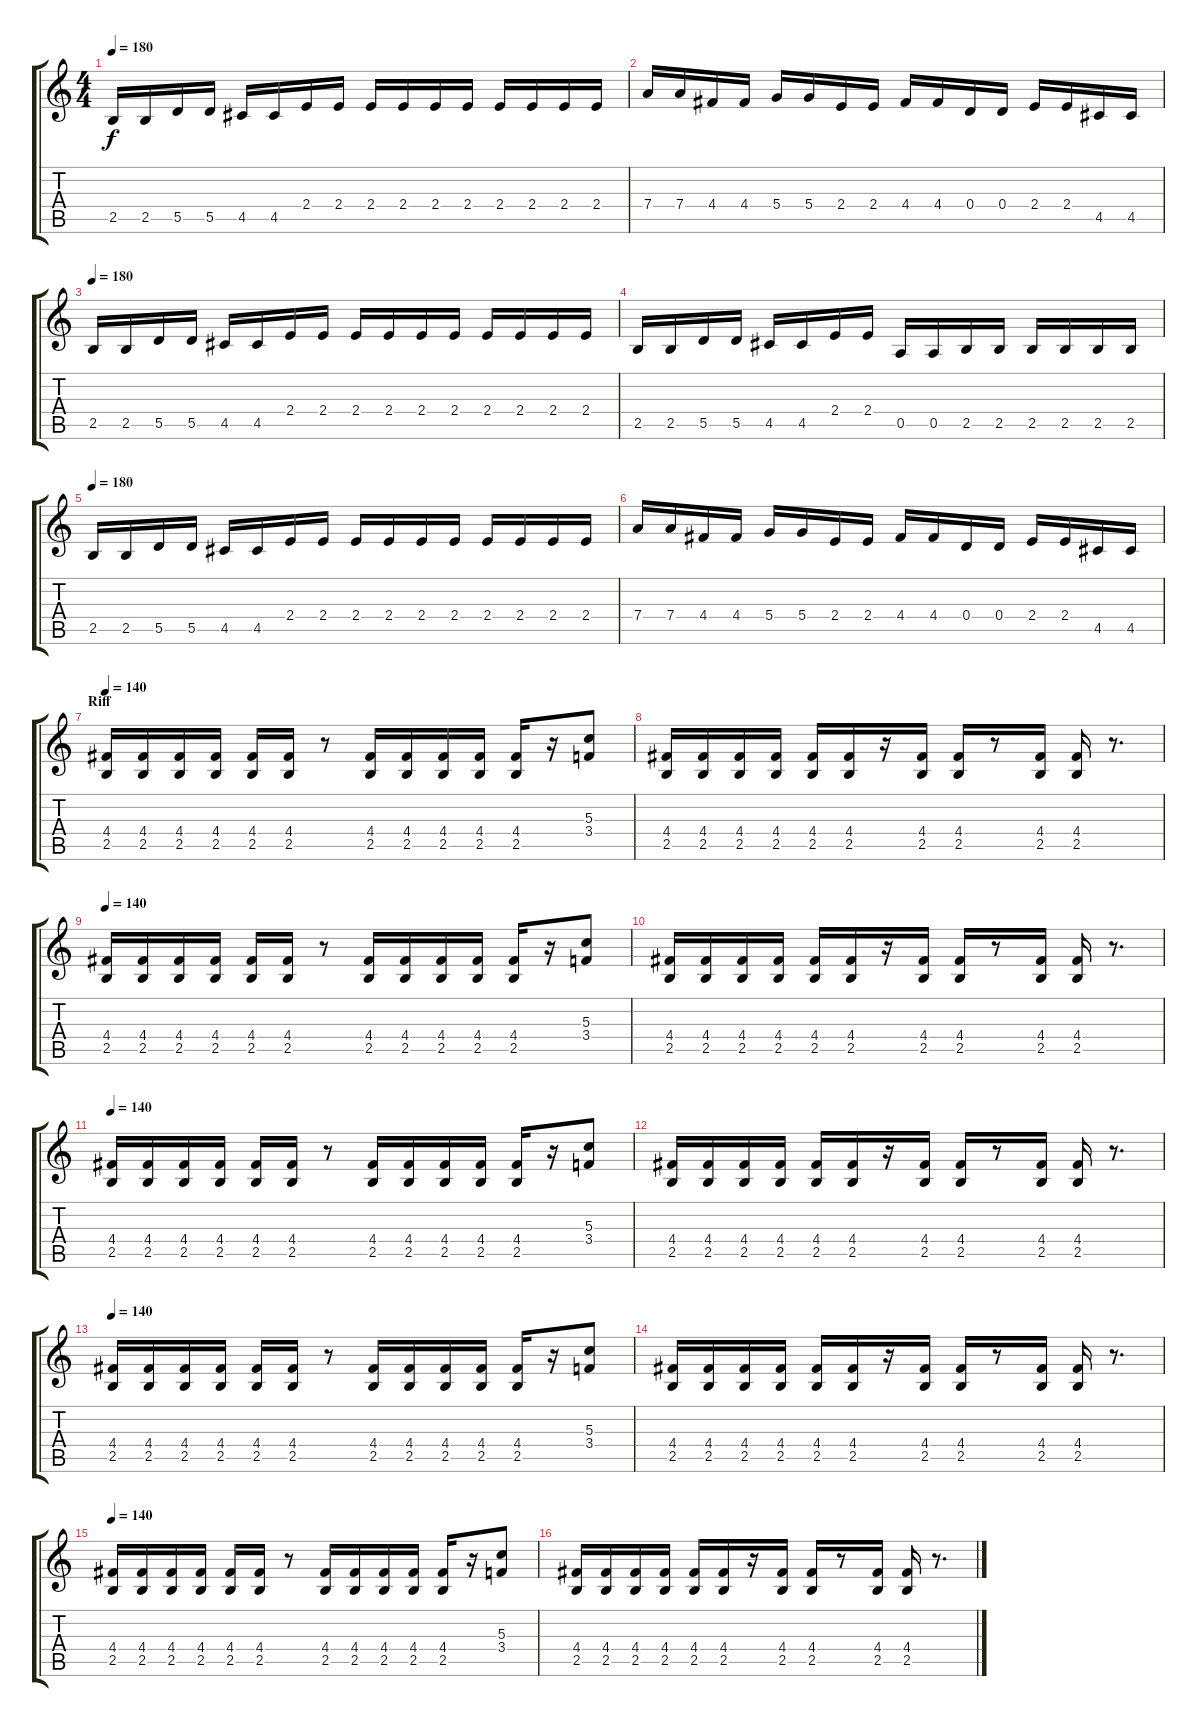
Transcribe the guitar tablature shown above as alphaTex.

\track "" {instrument distortionguitar}
\staff {score tabs}
\tuning (E4 B3 G3 D3 A2 E2) {hide}
\ts (4 4)
\tempo 180
\clef g2
\ks c
2.5.16{dy f} 2.5.16 5.5.16 5.5.16 4.5.16 4.5.16 2.4.16 2.4.16 2.4.16 2.4.16 2.4.16 2.4.16 2.4.16 2.4.16 2.4.16 2.4.16 |
7.4.16 7.4.16 4.4.16 4.4.16 5.4.16 5.4.16 2.4.16 2.4.16 4.4.16 4.4.16 0.4.16 0.4.16 2.4.16 2.4.16 4.5.16 4.5.16 |
\tempo 180
2.5.16 2.5.16 5.5.16 5.5.16 4.5.16 4.5.16 2.4.16 2.4.16 2.4.16 2.4.16 2.4.16 2.4.16 2.4.16 2.4.16 2.4.16 2.4.16 |
2.5.16 2.5.16 5.5.16 5.5.16 4.5.16 4.5.16 2.4.16 2.4.16 0.5.16 0.5.16 2.5.16 2.5.16 2.5.16 2.5.16 2.5.16 2.5.16 |
\tempo 180
2.5.16 2.5.16 5.5.16 5.5.16 4.5.16 4.5.16 2.4.16 2.4.16 2.4.16 2.4.16 2.4.16 2.4.16 2.4.16 2.4.16 2.4.16 2.4.16 |
7.4.16 7.4.16 4.4.16 4.4.16 5.4.16 5.4.16 2.4.16 2.4.16 4.4.16 4.4.16 0.4.16 0.4.16 2.4.16 2.4.16 4.5.16 4.5.16 |
\section ("" "Riff")
\tempo 140
(4.4 2.5).16 (4.4 2.5).16 (4.4 2.5).16 (4.4 2.5).16 (4.4 2.5).16 (4.4 2.5).16 r.8 (4.4 2.5).16 (4.4 2.5).16 (4.4 2.5).16 (4.4 2.5).16 (4.4 2.5).16 r.16 (5.3 3.4).8 |
(4.4 2.5).16 (4.4 2.5).16 (4.4 2.5).16 (4.4 2.5).16 (4.4 2.5).16 (4.4 2.5).16 r.16 (4.4 2.5).16 (4.4 2.5).16 r.8 (4.4 2.5).16 (4.4 2.5).16 r.8{d} |
\tempo 140
(4.4 2.5).16 (4.4 2.5).16 (4.4 2.5).16 (4.4 2.5).16 (4.4 2.5).16 (4.4 2.5).16 r.8 (4.4 2.5).16 (4.4 2.5).16 (4.4 2.5).16 (4.4 2.5).16 (4.4 2.5).16 r.16 (5.3 3.4).8 |
(4.4 2.5).16 (4.4 2.5).16 (4.4 2.5).16 (4.4 2.5).16 (4.4 2.5).16 (4.4 2.5).16 r.16 (4.4 2.5).16 (4.4 2.5).16 r.8 (4.4 2.5).16 (4.4 2.5).16 r.8{d} |
\tempo 140
(4.4 2.5).16 (4.4 2.5).16 (4.4 2.5).16 (4.4 2.5).16 (4.4 2.5).16 (4.4 2.5).16 r.8 (4.4 2.5).16 (4.4 2.5).16 (4.4 2.5).16 (4.4 2.5).16 (4.4 2.5).16 r.16 (5.3 3.4).8 |
(4.4 2.5).16 (4.4 2.5).16 (4.4 2.5).16 (4.4 2.5).16 (4.4 2.5).16 (4.4 2.5).16 r.16 (4.4 2.5).16 (4.4 2.5).16 r.8 (4.4 2.5).16 (4.4 2.5).16 r.8{d} |
\tempo 140
(4.4 2.5).16 (4.4 2.5).16 (4.4 2.5).16 (4.4 2.5).16 (4.4 2.5).16 (4.4 2.5).16 r.8 (4.4 2.5).16 (4.4 2.5).16 (4.4 2.5).16 (4.4 2.5).16 (4.4 2.5).16 r.16 (5.3 3.4).8 |
(4.4 2.5).16 (4.4 2.5).16 (4.4 2.5).16 (4.4 2.5).16 (4.4 2.5).16 (4.4 2.5).16 r.16 (4.4 2.5).16 (4.4 2.5).16 r.8 (4.4 2.5).16 (4.4 2.5).16 r.8{d} |
\tempo 140
(4.4 2.5).16 (4.4 2.5).16 (4.4 2.5).16 (4.4 2.5).16 (4.4 2.5).16 (4.4 2.5).16 r.8 (4.4 2.5).16 (4.4 2.5).16 (4.4 2.5).16 (4.4 2.5).16 (4.4 2.5).16 r.16 (5.3 3.4).8 |
(4.4 2.5).16 (4.4 2.5).16 (4.4 2.5).16 (4.4 2.5).16 (4.4 2.5).16 (4.4 2.5).16 r.16 (4.4 2.5).16 (4.4 2.5).16 r.8 (4.4 2.5).16 (4.4 2.5).16 r.8{d}
